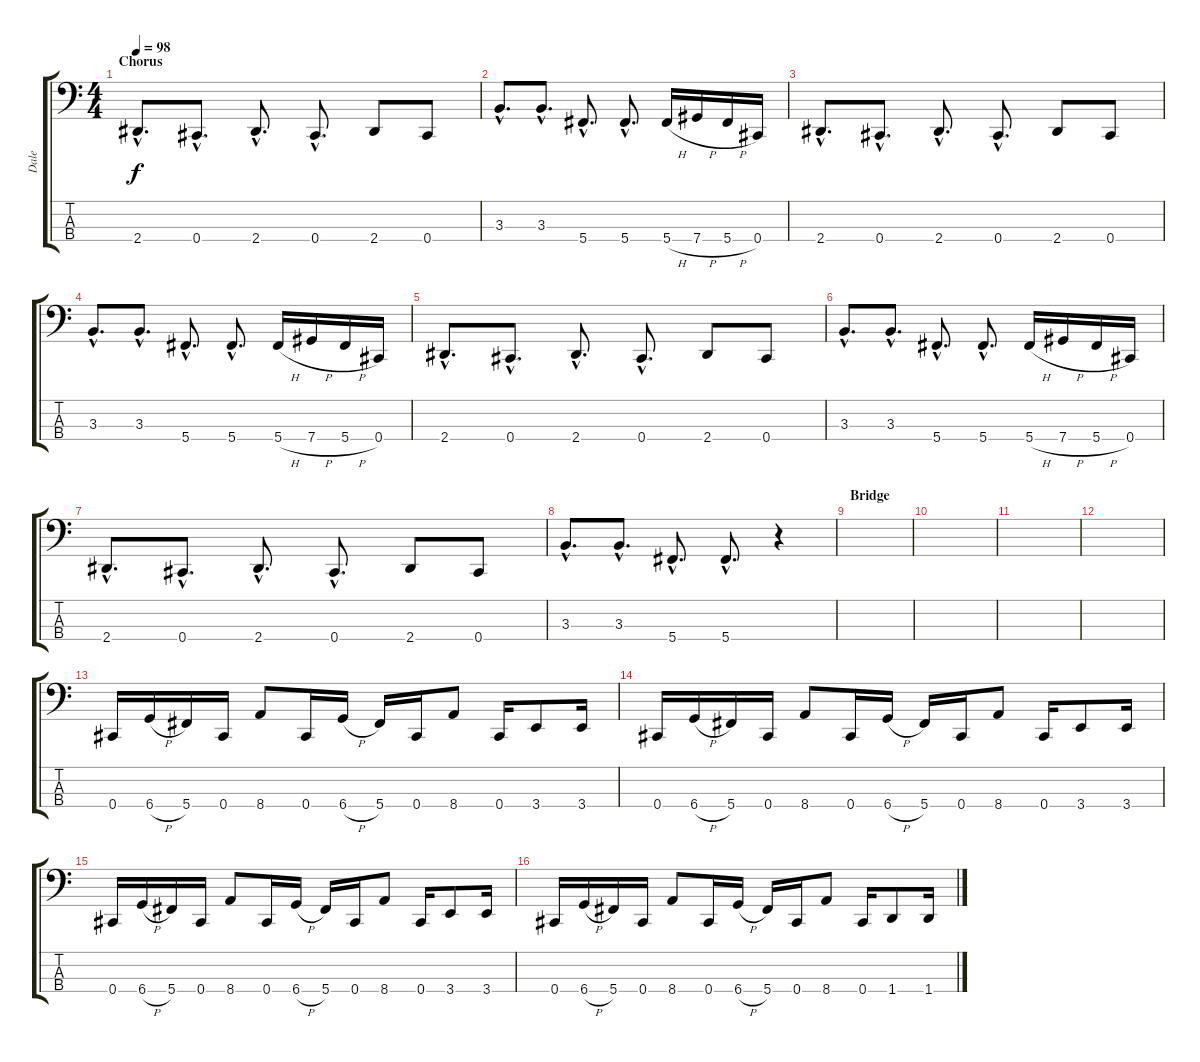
\track ("Dale" "Dale") {instrument electricbassfinger}
\staff {score tabs}
\tuning (Gb2 Db2 Ab1 Db1) {hide}
\ts (4 4)
\section ("" "Chorus")
\tempo 98
\clef f4
\ks c
2.4{hac}.8{d dy f} 0.4{hac}.8{d} 2.4{hac}.8{d} 0.4{hac}.8{d} 2.4.8 0.4.8 |
3.3{hac}.8{d} 3.3{hac}.8{d} 5.4{hac}.8{d} 5.4{hac}.8{d} 5.4{h}.16 7.4{h}.16 5.4{h}.16 0.4.16 |
2.4{hac}.8{d} 0.4{hac}.8{d} 2.4{hac}.8{d} 0.4{hac}.8{d} 2.4.8 0.4.8 |
3.3{hac}.8{d} 3.3{hac}.8{d} 5.4{hac}.8{d} 5.4{hac}.8{d} 5.4{h}.16 7.4{h}.16 5.4{h}.16 0.4.16 |
2.4{hac}.8{d} 0.4{hac}.8{d} 2.4{hac}.8{d} 0.4{hac}.8{d} 2.4.8 0.4.8 |
3.3{hac}.8{d} 3.3{hac}.8{d} 5.4{hac}.8{d} 5.4{hac}.8{d} 5.4{h}.16 7.4{h}.16 5.4{h}.16 0.4.16 |
2.4{hac}.8{d} 0.4{hac}.8{d} 2.4{hac}.8{d} 0.4{hac}.8{d} 2.4.8 0.4.8 |
3.3{hac}.8{d} 3.3{hac}.8{d} 5.4{hac}.8{d} 5.4{hac}.8{d} r.4 |
\section ("" "Bridge")
|
|
|
|
0.4.16 6.4{h}.16 5.4.16 0.4.16 8.4.8 0.4.16 6.4{h}.16 5.4.16 0.4.16 8.4.8 0.4.16 3.4.8 3.4.16 |
0.4.16 6.4{h}.16 5.4.16 0.4.16 8.4.8 0.4.16 6.4{h}.16 5.4.16 0.4.16 8.4.8 0.4.16 3.4.8 3.4.16 |
0.4.16 6.4{h}.16 5.4.16 0.4.16 8.4.8 0.4.16 6.4{h}.16 5.4.16 0.4.16 8.4.8 0.4.16 3.4.8 3.4.16 |
0.4.16 6.4{h}.16 5.4.16 0.4.16 8.4.8 0.4.16 6.4{h}.16 5.4.16 0.4.16 8.4.8 0.4.16 1.4.8 1.4.16
